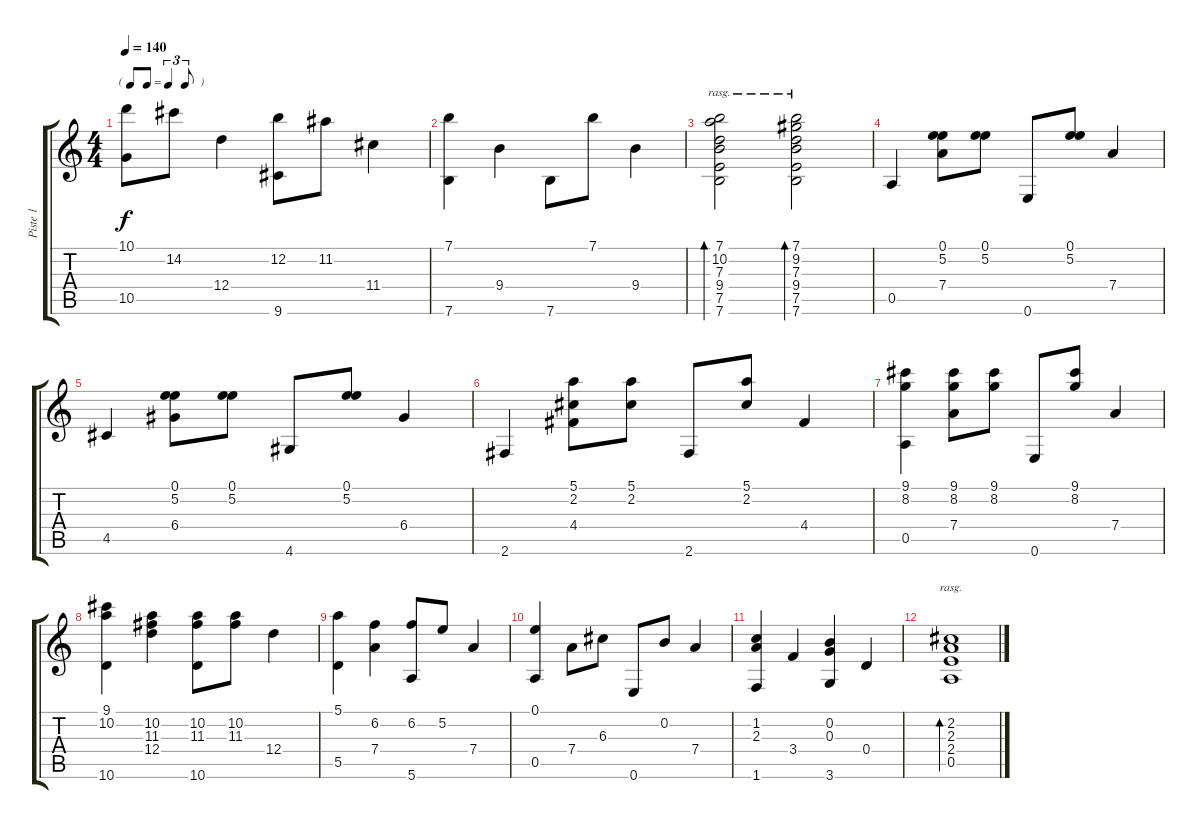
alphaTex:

\track ("Piste 1" "Piste 1") {instrument acousticguitarsteel}
\staff {score tabs}
\tuning (E4 B3 G3 D3 A2 E2) {hide}
\ts (4 4)
\tf triplet8th
\tempo 140
\clef g2
\ks c
(10.1 10.5).8{dy f} 14.2.8 12.4.4 (12.2 9.6).8 11.2.8 11.4.4 |
(7.1 7.6).4 9.4.4 7.6.8 7.1.8 9.4.4 |
(7.1 10.2 7.3 9.4 7.5 7.6).2{bd 480 rasg ii} (7.1 9.2 7.3 9.4 7.5 7.6).2{bd 480 rasg ii} |
0.5.4 (0.1 5.2 7.4).8 (0.1 5.2).8 0.6.8 (0.1 5.2).8 7.4.4 |
4.5.4 (0.1 5.2 6.4).8 (0.1 5.2).8 4.6.8 (0.1 5.2).8 6.4.4 |
2.6.4 (5.1 2.2 4.4).8 (5.1 2.2).8 2.6.8 (5.1 2.2).8 4.4.4 |
(9.1 8.2 0.5).4 (9.1 8.2 7.4).8 (9.1 8.2).8 0.6.8 (9.1 8.2).8 7.4.4 |
(9.1 10.2 10.6).4 (10.2 11.3 12.4).4 (10.2 11.3 10.6).8 (10.2 11.3).8 12.4.4 |
(5.1 5.5).4 (6.2 7.4).4 (6.2 5.6).8 5.2.8 7.4.4 |
(0.1 0.5).4 7.4.8 6.3.8 0.6.8 0.2.8 7.4.4 |
(1.2 2.3 1.6).4 3.4.4 (0.2 0.3 3.6).4 0.4.4 |
(2.2 2.3 2.4 0.5).1{bd 480 rasg ii}
